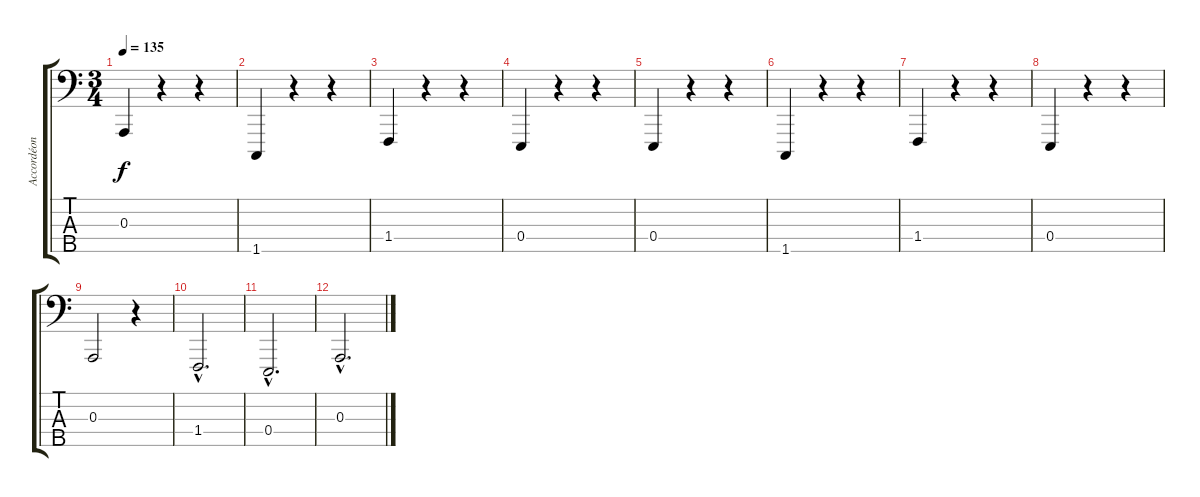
\track ("Accordéon grave" "Accordéon ") {instrument accordion}
\staff {score tabs}
\tuning (G2 D2 A1 E1 B0) {hide}
\ts (3 4)
\tempo 135
\clef f4
\ks c
0.3.4{dy f} r.4 r.4 |
1.5.4 r.4 r.4 |
1.4.4 r.4 r.4 |
0.4.4 r.4 r.4 |
0.4.4 r.4 r.4 |
1.5.4 r.4 r.4 |
1.4.4 r.4 r.4 |
0.4.4 r.4 r.4 |
0.3.2 r.4 |
1.4{hac}.2{d} |
0.4{hac}.2{d} |
0.3{hac}.2{d}
